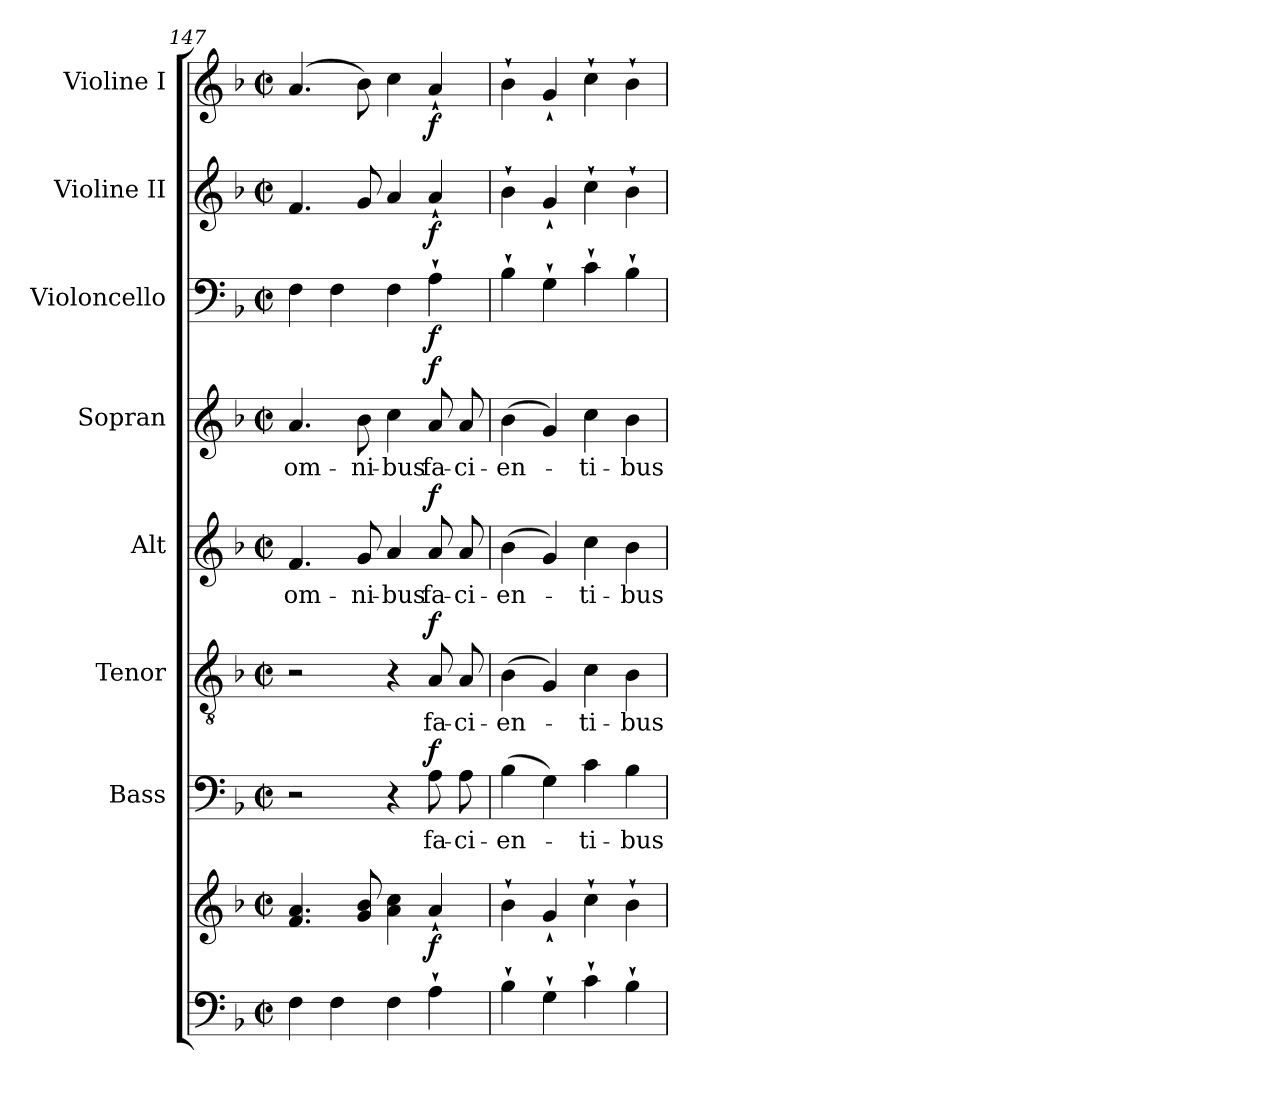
**kern	**kern	**dynam	**kern	**text	**dynam	**kern	**text	**dynam	**kern	**text	**dynam	**kern	**text	**dynam	**kern	**dynam	**kern	**dynam	**kern	**dynam
*part8	*part8	*part8	*part7	*part7	*part7	*part6	*part6	*part6	*part5	*part5	*part5	*part4	*part4	*part4	*part3	*part3	*part2	*part2	*part1	*part1
*staff9	*staff8	*staff8/9	*staff7	*staff7	*staff7	*staff6	*staff6	*staff6	*staff5	*staff5	*staff5	*staff4	*staff4	*staff4	*staff3	*staff3	*staff2	*staff2	*staff1	*staff1
*	*	*	*I"Bass	*	*	*I"Tenor	*	*	*I"Alt	*	*	*I"Sopran	*	*	*I"Violoncello	*	*I"Violine II	*	*I"Violine I	*
*	*	*	*I'B.	*	*	*I'T.	*	*	*I'A.	*	*	*I'S.	*	*	*I'Vc.	*	*I'Vl. II	*	*I'Vl. I	*
*clefF4	*clefG2	*	*clefF4	*	*	*clefGv2	*	*	*clefG2	*	*	*clefG2	*	*	*clefF4	*	*clefG2	*	*clefG2	*
*	*	*	*	*	*	*	*	*	*	*	*	*	*	*	*ITrd7c12	*	*	*	*	*
*k[b-]	*k[b-]	*	*k[b-]	*	*	*k[b-]	*	*	*k[b-]	*	*	*k[b-]	*	*	*k[b-]	*	*k[b-]	*	*k[b-]	*
*F:	*F:	*	*F:	*	*	*F:	*	*	*F:	*	*	*F:	*	*	*F:	*	*F:	*	*F:	*
*M2/2	*M2/2	*	*M2/2	*	*	*M2/2	*	*	*M2/2	*	*	*M2/2	*	*	*M2/2	*	*M2/2	*	*M2/2	*
*met(c|)	*met(c|)	*	*met(c|)	*	*	*met(c|)	*	*	*met(c|)	*	*	*met(c|)	*	*	*met(c|)	*	*met(c|)	*	*met(c|)	*
=147	=147	=147	=147	=147	=147	=147	=147	=147	=147	=147	=147	=147	=147	=147	=147	=147	=147	=147	=147	=147
!	!	!	!	!	!	!	!	!	!	!LO:LY:b	!	!	!LO:LY:b	!	!	!	!	!	!	!
4F\	4.f/ 4.a/	.	2r	.	.	2r	.	.	4.f/	om-	.	4.a/	om-	.	4FF\	.	4.f/	.	(4.a/	.
4F\	.	.	.	.	.	.	.	.	.	.	.	.	.	.	4FF\	.	.	.	.	.
!	!	!	!	!	!	!	!	!	!	!LO:LY:b	!	!	!LO:LY:b	!	!	!	!	!	!	!
.	8g/ 8b-/	.	.	.	.	.	.	.	8g/	-ni-	.	8b-\	-ni-	.	.	.	8g/	.	8b-\)	.
!	!	!	!	!	!	!	!	!	!	!LO:LY:b	!	!	!LO:LY:b	!	!	!	!	!	!	!
4F\	4a\ 4cc\	.	4r	.	.	4r	.	.	4a/	-bus	.	4cc\	-bus	.	4FF\	.	4a/	.	4cc\	.
!	!	!LO:DY:b	!	!LO:LY:b	!LO:DY:a	!	!LO:LY:b	!LO:DY:a	!	!LO:LY:b	!LO:DY:a	!	!LO:LY:b	!LO:DY:a	!	!LO:DY:b	!	!LO:DY:b	!	!LO:DY:b
4A`>\	4a`</	f	8A\	fa-	f	8A/	fa-	f	8a/	fa-	f	8a/	fa-	f	4AA`>\	f	4a`</	f	4a`</	f
!	!	!	!	!LO:LY:b	!	!	!LO:LY:b	!	!	!LO:LY:b	!	!	!LO:LY:b	!	!	!	!	!	!	!
.	.	.	8A\	-ci-	.	8A/	-ci-	.	8a/	-ci-	.	8a/	-ci-	.	.	.	.	.	.	.
=148	=148	=148	=148	=148	=148	=148	=148	=148	=148	=148	=148	=148	=148	=148	=148	=148	=148	=148	=148	=148
!	!	!	!	!LO:LY:b	!	!	!LO:LY:b	!	!	!LO:LY:b	!	!	!LO:LY:b	!	!	!	!	!	!	!
4B-`>\	4b-`>\	.	(>4B-\	-en-	.	(>4B-\	-en-	.	(>4b-\	-en-	.	(>4b-\	-en-	.	4BB-`>\	.	4b-`>\	.	4b-`>\	.
4G`>\	4g`</	.	4G\)	.	.	4G/)	.	.	4g/)	.	.	4g/)	.	.	4GG`>\	.	4g`</	.	4g`</	.
!	!	!	!	!LO:LY:b	!	!	!LO:LY:b	!	!	!LO:LY:b	!	!	!LO:LY:b	!	!	!	!	!	!	!
4c`>\	4cc`>\	.	4c\	-ti-	.	4c\	-ti-	.	4cc\	-ti-	.	4cc\	-ti-	.	4C`>\	.	4cc`>\	.	4cc`>\	.
!	!	!	!	!LO:LY:b	!	!	!LO:LY:b	!	!	!LO:LY:b	!	!	!LO:LY:b	!	!	!	!	!	!	!
4B-`>\	4b-`>\	.	4B-\	-bus	.	4B-\	-bus	.	4b-\	-bus	.	4b-\	-bus	.	4BB-`>\	.	4b-`>\	.	4b-`>\	.
=	=	=	=	=	=	=	=	=	=	=	=	=	=	=	=	=	=	=	=	=
*-	*-	*-	*-	*-	*-	*-	*-	*-	*-	*-	*-	*-	*-	*-	*-	*-	*-	*-	*-	*-
